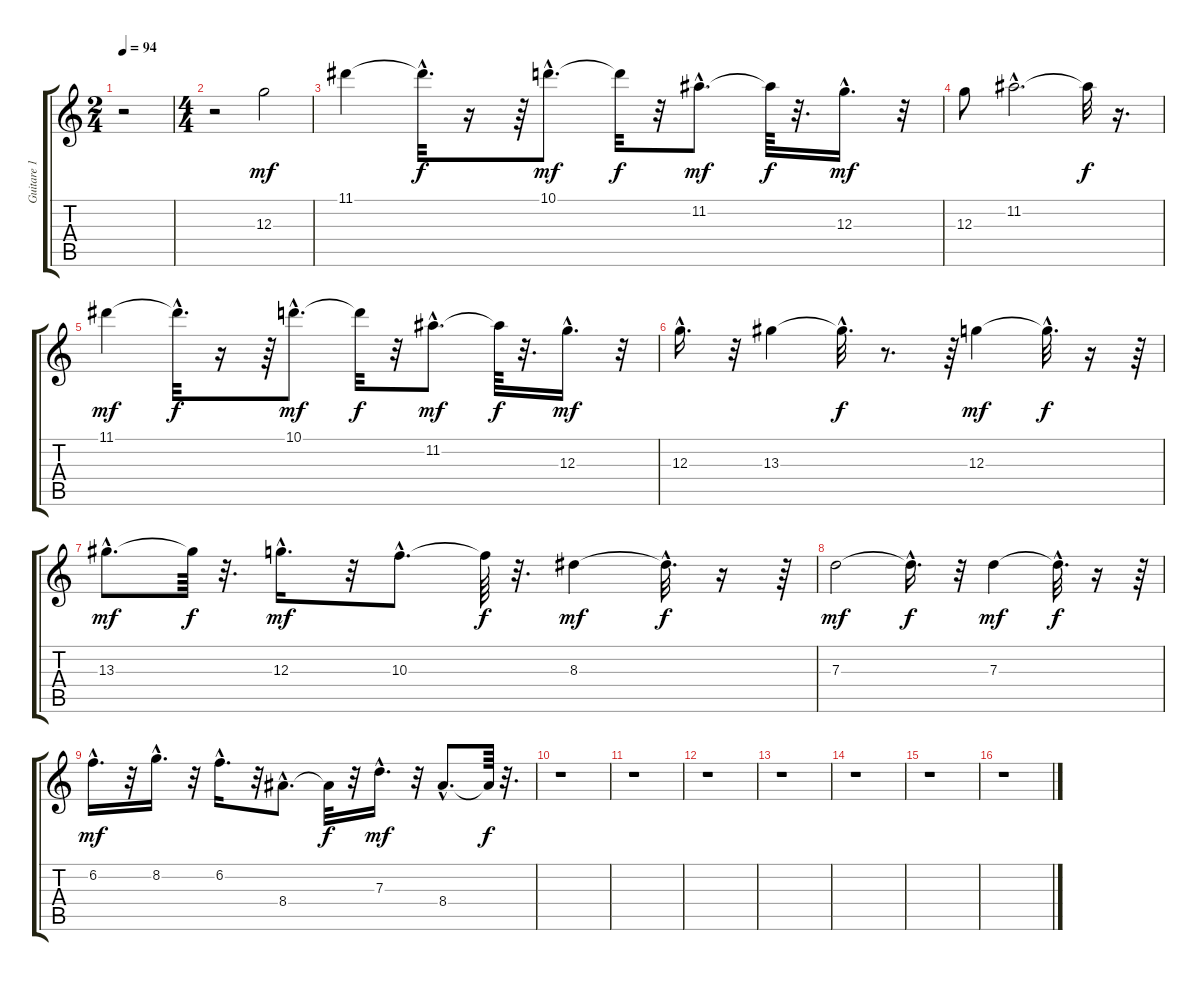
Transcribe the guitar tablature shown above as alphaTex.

\track ("Guitare 1" "Guitare 1") {instrument acousticguitarnylon}
\staff {score tabs}
\tuning (E4 B3 G3 D3 A2 E2) {hide}
\ts (2 4)
\tempo 94
\clef g2
\ks c
r.2{dy mf instrument acousticguitarnylon} |
\ts (4 4)
r.2 12.3.2 |
11.1.4 11.1{hac t}.32{d dy f} r.16 r.64 10.1{hac}.8{d dy mf} 10.1{t}.32{dy f} r.32 11.2{hac}.8{d dy mf} 11.2{t}.64{dy f} r.32{d} 12.3{hac}.16{d dy mf} r.32 |
12.3.8 11.2{hac}.2{d} 11.2{t}.32{dy f} r.16{d} |
11.1.4{dy mf} 11.1{hac t}.32{d dy f} r.16 r.64 10.1{hac}.8{d dy mf} 10.1{t}.32{dy f} r.32 11.2{hac}.8{d dy mf} 11.2{t}.64{dy f} r.32{d} 12.3{hac}.16{d dy mf} r.32 |
12.3{hac}.16{d} r.32 13.3.4 13.3{hac t}.32{d dy f} r.8{d} r.64 12.3.4{dy mf} 12.3{hac t}.32{d dy f} r.16 r.64 |
13.3{hac}.8{d dy mf} 13.3{t}.64{dy f} r.32{d} 12.3{hac}.16{d dy mf} r.32 10.3{hac}.8{d} 10.3{t}.64{dy f} r.32{d} 8.3.4{dy mf} 8.3{hac t}.32{d dy f} r.16 r.64 |
7.3.2{dy mf} 7.3{hac t}.16{d dy f} r.32 7.3.4{dy mf} 7.3{hac t}.32{d dy f} r.16 r.64 |
6.2{hac}.16{d dy mf} r.32 8.2{hac}.16{d} r.32 6.2{hac}.16{d} r.32 8.4{hac}.8{d} 8.4{t}.32{dy f} r.32 7.3{hac}.16{d dy mf} r.32 8.4{hac}.8{d} 8.4{t}.64{dy f} r.32{d} |
r.1 |
r.1 |
r.1 |
r.1 |
r.1 |
r.1 |
r.1
